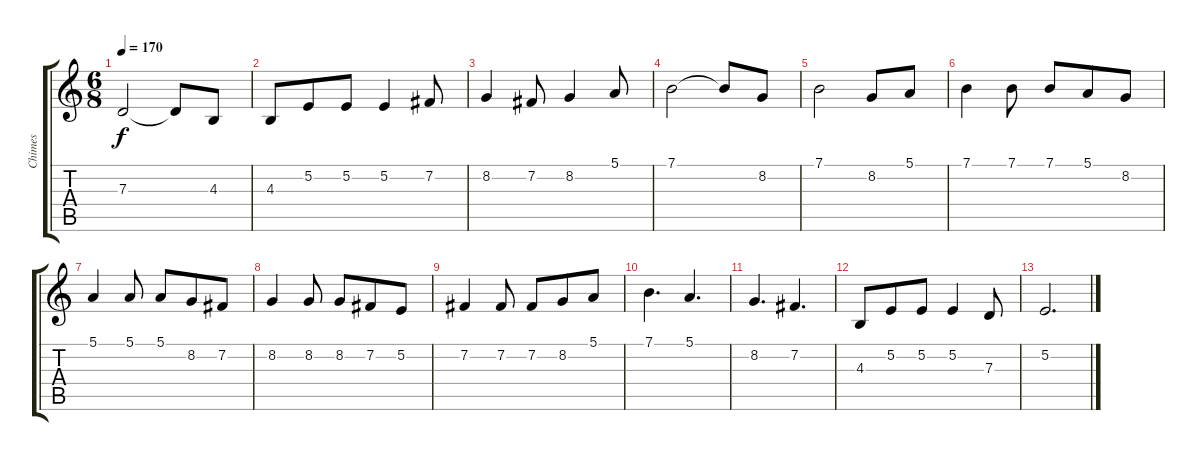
\track ("Chimes" "Chimes") {instrument glockenspiel}
\staff {score tabs}
\tuning (E4 B3 G3 D3 A2 E2) {hide}
\ts (6 8)
\tempo 170
\clef g2
\ks c
7.3.2{dy f} 7.3{t}.8 4.3.8 |
4.3.8 5.2.8 5.2.8 5.2.4 7.2.8 |
8.2.4 7.2.8 8.2.4 5.1.8 |
7.1.2 7.1{t}.8 8.2.8 |
7.1.2 8.2.8 5.1.8 |
7.1.4 7.1.8 7.1.8 5.1.8 8.2.8 |
5.1.4 5.1.8 5.1.8 8.2.8 7.2.8 |
8.2.4 8.2.8 8.2.8 7.2.8 5.2.8 |
7.2.4 7.2.8 7.2.8 8.2.8 5.1.8 |
7.1.4{d} 5.1.4{d} |
8.2.4{d} 7.2.4{d} |
4.3.8 5.2.8 5.2.8 5.2.4 7.3.8 |
5.2.2{d}
